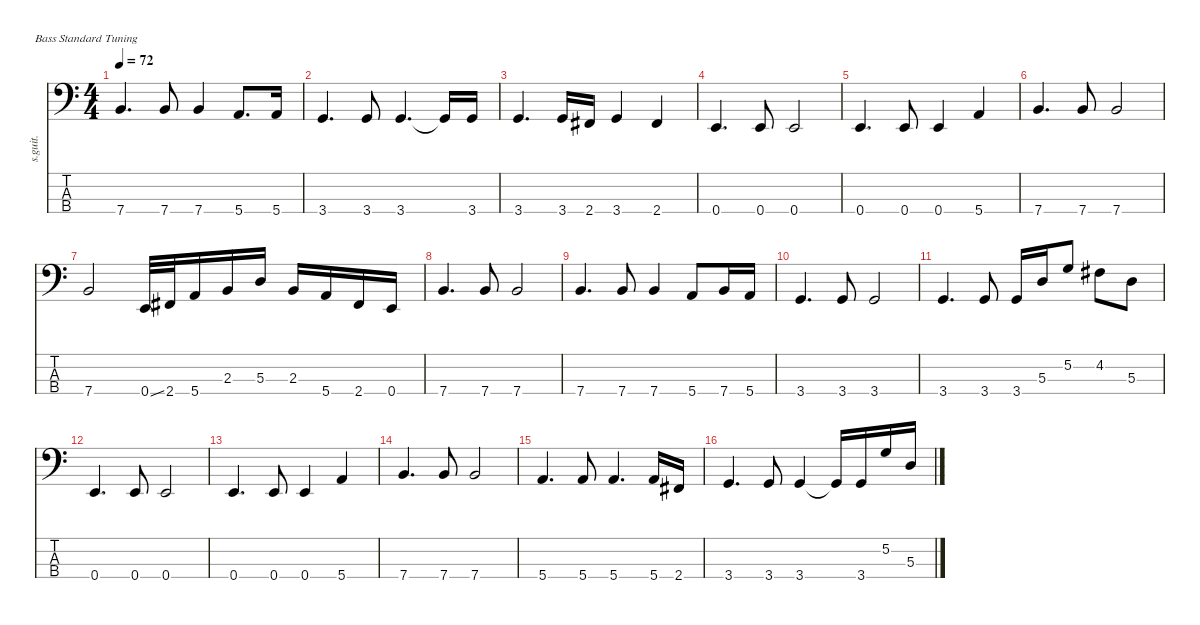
\defaultSystemsLayout 4
\hideDynamics
\bracketExtendMode nobrackets
\track ("Pino Palladino" "s.guit.") {instrument electricbassfinger}
\staff {score tabs}
\tuning (G2 D2 A1 E1)
\ts (4 4)
\tempo 72
\clef f4
\ks c
7.4.4{d lyrics (0 "") lyrics (1 "") lyrics (2 "") lyrics (3 "") lyrics (4 "") dy f} 7.4.8{lyrics (0 "") lyrics (1 "") lyrics (2 "") lyrics (3 "") lyrics (4 "")} 7.4.4{lyrics (0 "") lyrics (1 "") lyrics (2 "") lyrics (3 "") lyrics (4 "")} 5.4.8{d lyrics (0 "") lyrics (1 "") lyrics (2 "") lyrics (3 "") lyrics (4 "")} 5.4.16{lyrics (0 "") lyrics (1 "") lyrics (2 "") lyrics (3 "") lyrics (4 "")} |
3.4.4{d lyrics (0 "") lyrics (1 "") lyrics (2 "") lyrics (3 "") lyrics (4 "")} 3.4.8{lyrics (0 "") lyrics (1 "") lyrics (2 "") lyrics (3 "") lyrics (4 "")} 3.4.4{d lyrics (0 "") lyrics (1 "") lyrics (2 "") lyrics (3 "") lyrics (4 "")} 3.4{t}.16{lyrics (0 "") lyrics (1 "") lyrics (2 "") lyrics (3 "") lyrics (4 "")} 3.4.16{lyrics (0 "") lyrics (1 "") lyrics (2 "") lyrics (3 "") lyrics (4 "")} |
3.4.4{d lyrics (0 "") lyrics (1 "") lyrics (2 "") lyrics (3 "") lyrics (4 "")} 3.4.16{lyrics (0 "") lyrics (1 "") lyrics (2 "") lyrics (3 "") lyrics (4 "")} 2.4{acc #}.16{lyrics (0 "") lyrics (1 "") lyrics (2 "") lyrics (3 "") lyrics (4 "")} 3.4.4{lyrics (0 "") lyrics (1 "") lyrics (2 "") lyrics (3 "") lyrics (4 "")} 2.4{acc #}.4{lyrics (0 "") lyrics (1 "") lyrics (2 "") lyrics (3 "") lyrics (4 "")} |
0.4.4{d lyrics (0 "") lyrics (1 "") lyrics (2 "") lyrics (3 "") lyrics (4 "")} 0.4.8{lyrics (0 "") lyrics (1 "") lyrics (2 "") lyrics (3 "") lyrics (4 "")} 0.4.2{lyrics (0 "") lyrics (1 "") lyrics (2 "") lyrics (3 "") lyrics (4 "")} |
0.4.4{d lyrics (0 "") lyrics (1 "") lyrics (2 "") lyrics (3 "") lyrics (4 "")} 0.4.8{lyrics (0 "") lyrics (1 "") lyrics (2 "") lyrics (3 "") lyrics (4 "")} 0.4.4{lyrics (0 "") lyrics (1 "") lyrics (2 "") lyrics (3 "") lyrics (4 "")} 5.4.4{lyrics (0 "") lyrics (1 "") lyrics (2 "") lyrics (3 "") lyrics (4 "")} |
7.4.4{d lyrics (0 "") lyrics (1 "") lyrics (2 "") lyrics (3 "") lyrics (4 "")} 7.4.8{lyrics (0 "") lyrics (1 "") lyrics (2 "") lyrics (3 "") lyrics (4 "")} 7.4.2{lyrics (0 "") lyrics (1 "") lyrics (2 "") lyrics (3 "") lyrics (4 "")} |
7.4.2{lyrics (0 "") lyrics (1 "") lyrics (2 "") lyrics (3 "") lyrics (4 "")} 0.4{ss}.32{lyrics (0 "") lyrics (1 "") lyrics (2 "") lyrics (3 "") lyrics (4 "")} 2.4{acc #}.32{lyrics (0 "") lyrics (1 "") lyrics (2 "") lyrics (3 "") lyrics (4 "")} 5.4.16{lyrics (0 "") lyrics (1 "") lyrics (2 "") lyrics (3 "") lyrics (4 "")} 2.3.16{lyrics (0 "") lyrics (1 "") lyrics (2 "") lyrics (3 "") lyrics (4 "")} 5.3.16{lyrics (0 "") lyrics (1 "") lyrics (2 "") lyrics (3 "") lyrics (4 "")} 2.3.16{lyrics (0 "") lyrics (1 "") lyrics (2 "") lyrics (3 "") lyrics (4 "")} 5.4.16{lyrics (0 "") lyrics (1 "") lyrics (2 "") lyrics (3 "") lyrics (4 "")} 2.4{acc #}.16{lyrics (0 "") lyrics (1 "") lyrics (2 "") lyrics (3 "") lyrics (4 "")} 0.4.16{lyrics (0 "") lyrics (1 "") lyrics (2 "") lyrics (3 "") lyrics (4 "")} |
7.4.4{d lyrics (0 "") lyrics (1 "") lyrics (2 "") lyrics (3 "") lyrics (4 "")} 7.4.8{lyrics (0 "") lyrics (1 "") lyrics (2 "") lyrics (3 "") lyrics (4 "")} 7.4.2{lyrics (0 "") lyrics (1 "") lyrics (2 "") lyrics (3 "") lyrics (4 "")} |
7.4.4{d lyrics (0 "") lyrics (1 "") lyrics (2 "") lyrics (3 "") lyrics (4 "")} 7.4.8{lyrics (0 "") lyrics (1 "") lyrics (2 "") lyrics (3 "") lyrics (4 "")} 7.4.4{lyrics (0 "") lyrics (1 "") lyrics (2 "") lyrics (3 "") lyrics (4 "")} 5.4.8{lyrics (0 "") lyrics (1 "") lyrics (2 "") lyrics (3 "") lyrics (4 "")} 7.4.16{lyrics (0 "") lyrics (1 "") lyrics (2 "") lyrics (3 "") lyrics (4 "")} 5.4.16{lyrics (0 "") lyrics (1 "") lyrics (2 "") lyrics (3 "") lyrics (4 "")} |
3.4.4{d lyrics (0 "") lyrics (1 "") lyrics (2 "") lyrics (3 "") lyrics (4 "")} 3.4.8{lyrics (0 "") lyrics (1 "") lyrics (2 "") lyrics (3 "") lyrics (4 "")} 3.4.2{lyrics (0 "") lyrics (1 "") lyrics (2 "") lyrics (3 "") lyrics (4 "")} |
3.4.4{d lyrics (0 "") lyrics (1 "") lyrics (2 "") lyrics (3 "") lyrics (4 "")} 3.4.8{lyrics (0 "") lyrics (1 "") lyrics (2 "") lyrics (3 "") lyrics (4 "")} 3.4.16{lyrics (0 "") lyrics (1 "") lyrics (2 "") lyrics (3 "") lyrics (4 "")} 5.3.16{lyrics (0 "") lyrics (1 "") lyrics (2 "") lyrics (3 "") lyrics (4 "")} 5.2.8{lyrics (0 "") lyrics (1 "") lyrics (2 "") lyrics (3 "") lyrics (4 "")} 4.2{acc #}.8{lyrics (0 "") lyrics (1 "") lyrics (2 "") lyrics (3 "") lyrics (4 "")} 5.3.8{lyrics (0 "") lyrics (1 "") lyrics (2 "") lyrics (3 "") lyrics (4 "")} |
0.4.4{d lyrics (0 "") lyrics (1 "") lyrics (2 "") lyrics (3 "") lyrics (4 "")} 0.4.8{lyrics (0 "") lyrics (1 "") lyrics (2 "") lyrics (3 "") lyrics (4 "")} 0.4.2{lyrics (0 "") lyrics (1 "") lyrics (2 "") lyrics (3 "") lyrics (4 "")} |
0.4.4{d lyrics (0 "") lyrics (1 "") lyrics (2 "") lyrics (3 "") lyrics (4 "")} 0.4.8{lyrics (0 "") lyrics (1 "") lyrics (2 "") lyrics (3 "") lyrics (4 "")} 0.4.4{lyrics (0 "") lyrics (1 "") lyrics (2 "") lyrics (3 "") lyrics (4 "")} 5.4.4{lyrics (0 "") lyrics (1 "") lyrics (2 "") lyrics (3 "") lyrics (4 "")} |
7.4.4{d lyrics (0 "") lyrics (1 "") lyrics (2 "") lyrics (3 "") lyrics (4 "")} 7.4.8{lyrics (0 "") lyrics (1 "") lyrics (2 "") lyrics (3 "") lyrics (4 "")} 7.4.2{lyrics (0 "") lyrics (1 "") lyrics (2 "") lyrics (3 "") lyrics (4 "")} |
5.4.4{d lyrics (0 "") lyrics (1 "") lyrics (2 "") lyrics (3 "") lyrics (4 "")} 5.4.8{lyrics (0 "") lyrics (1 "") lyrics (2 "") lyrics (3 "") lyrics (4 "")} 5.4.4{d lyrics (0 "") lyrics (1 "") lyrics (2 "") lyrics (3 "") lyrics (4 "")} 5.4.16{lyrics (0 "") lyrics (1 "") lyrics (2 "") lyrics (3 "") lyrics (4 "")} 2.4{acc #}.16{lyrics (0 "") lyrics (1 "") lyrics (2 "") lyrics (3 "") lyrics (4 "")} |
3.4.4{d lyrics (0 "") lyrics (1 "") lyrics (2 "") lyrics (3 "") lyrics (4 "")} 3.4.8{lyrics (0 "") lyrics (1 "") lyrics (2 "") lyrics (3 "") lyrics (4 "")} 3.4.4{lyrics (0 "") lyrics (1 "") lyrics (2 "") lyrics (3 "") lyrics (4 "")} 3.4{t}.16{lyrics (0 "") lyrics (1 "") lyrics (2 "") lyrics (3 "") lyrics (4 "")} 3.4.16{lyrics (0 "") lyrics (1 "") lyrics (2 "") lyrics (3 "") lyrics (4 "")} 5.2.16{lyrics (0 "") lyrics (1 "") lyrics (2 "") lyrics (3 "") lyrics (4 "")} 5.3.16{lyrics (0 "") lyrics (1 "") lyrics (2 "") lyrics (3 "") lyrics (4 "")}
